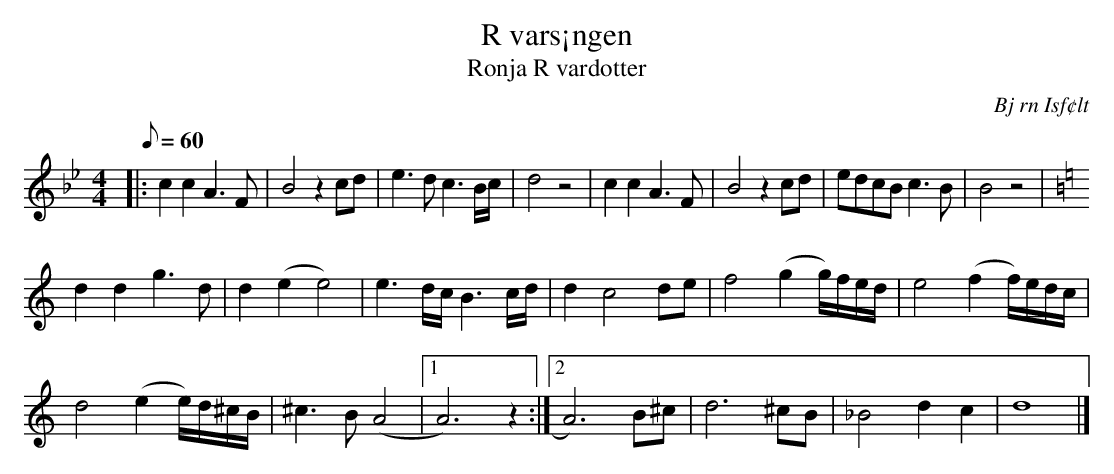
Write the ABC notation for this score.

X:1
T: R vars¡ngen
T: Ronja R vardotter
O: Bj rn Isf¢lt
M: 4/4
L: 1/8
K: Bb
Q: 60
V: 1
|: c2c2A2>F2 | B4z2cd | e2>d2 c3B/c/ | d4z4 | c2c2A3F | B4z2cd | edcBc2>B2 | B4z4 |
K: C
d2d2g2>d2 | d2(e2e4) | e3d/c/B3c/d/ | d2c4de | f4(g2g/)f/e/d/ | e4(f2f/)e/d/c/ |
d4(e2e/)d/^c/B/ | ^c3B(A4 |1 A6)z2 :|2 A6)B^c | d6^cB | _B4d2c2 | d8 |]
